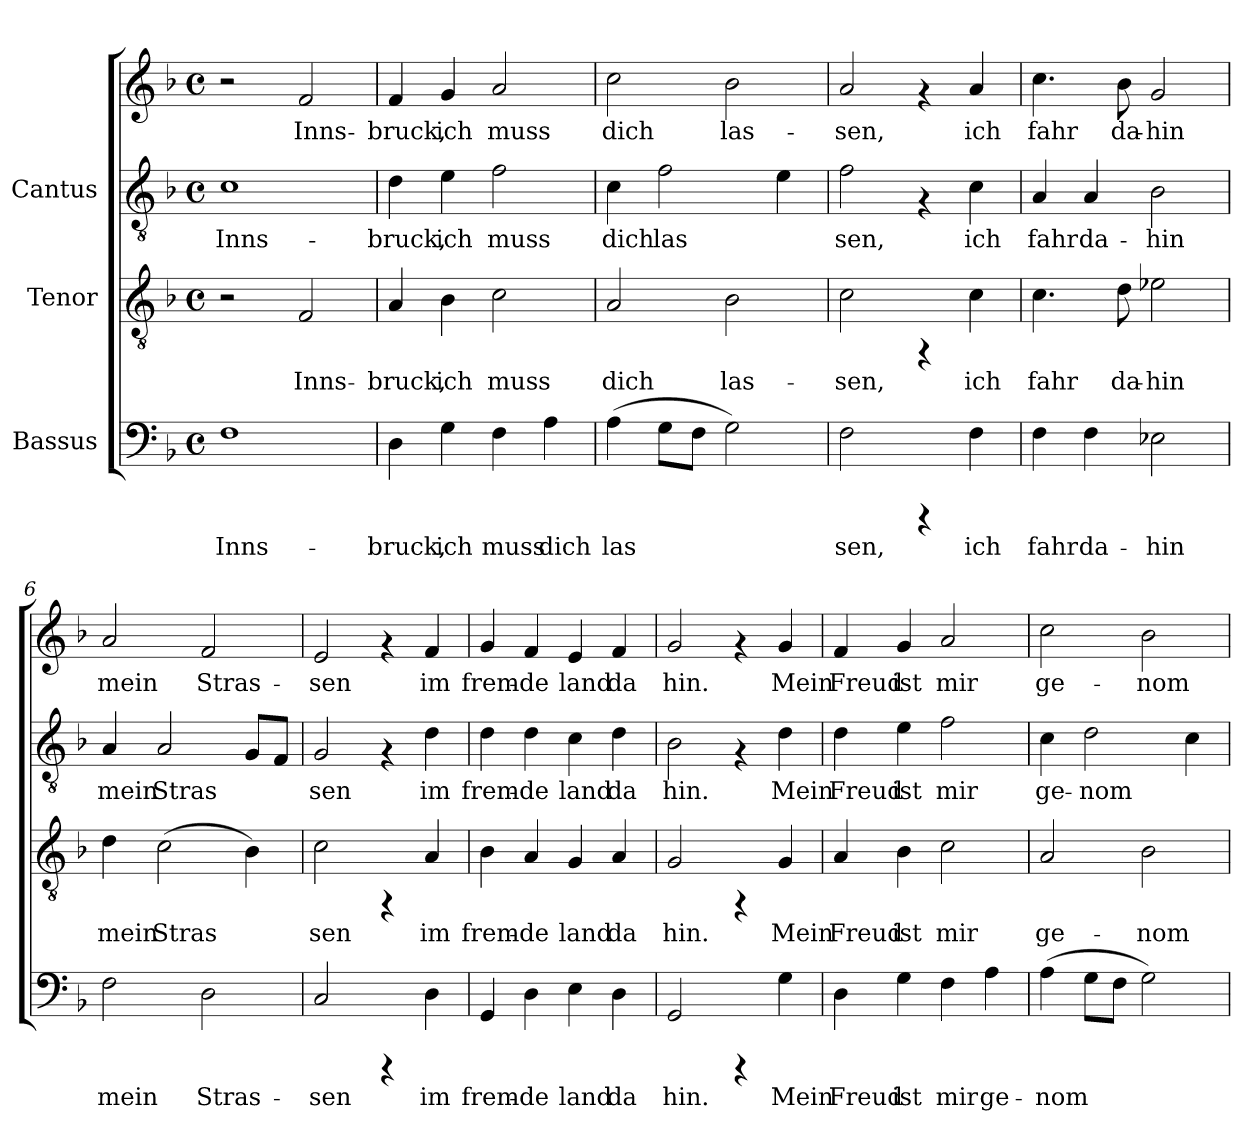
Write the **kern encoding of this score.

**kern	**text	**kern	**text	**kern	**text	**kern	**text
*part3	*part3	*part2	*part2	*part1	*part1	*part1	*part1
*staff4	*staff4	*staff3	*staff3	*staff2	*staff2	*staff1	*staff1
*I"Bassus	*	*I"Tenor	*	*I"Cantus	*	*	*
!!LO:PB:g=z
*stria5	*	*stria5	*	*stria5	*	*stria5	*
*clefF4	*	*clefGv2	*	*clefGv2	*	*clefG2	*
*k[b-]	*	*k[b-]	*	*k[b-]	*	*k[b-]	*
*F:	*	*F:	*	*F:	*	*F:	*
*M4/4	*	*M4/4	*	*M4/4	*	*M4/4	*
*met(c)	*	*met(c)	*	*met(c)	*	*met(c)	*
*MM144	*	*MM144	*	*MM144	*	*MM144	*
=1	=1	=1	=1	=1	=1	=1	=1
!	!LO:LY:b:cj	!	!	!	!LO:LY:b:cj	!	!
1F	Inns-	2r	.	1c	-Inns-	2r	.
!	!	!	!LO:LY:b:cj	!	!	!	!LO:LY:b:cj
.	.	2F/	Inns-	.	.	2f/	Inns-
=2	=2	=2	=2	=2	=2	=2	=2
!	!LO:LY:b:cj	!	!LO:LY:b:cj	!	!LO:LY:b:cj	!	!LO:LY:b:cj
4D\	-bruck,	4A/	-bruck,	4d\	bruck,	4f/	-bruck,
!	!LO:LY:b:cj	!	!LO:LY:b:cj	!	!LO:LY:b:cj	!	!LO:LY:b:cj
4G\	ich	4B-\	ich	4e\	ich	4g/	ich
!	!LO:LY:b:cj	!	!LO:LY:b:cj	!	!LO:LY:b:cj	!	!LO:LY:b:cj
4F\	muss	2c\	muss	2f\	muss	2a/	muss
!	!LO:LY:b:cj	!	!	!	!	!	!
4A\	dich	.	.	.	.	.	.
=3	=3	=3	=3	=3	=3	=3	=3
!	!LO:LY:b:cj	!	!LO:LY:b:cj	!	!LO:LY:b:cj	!	!LO:LY:b:cj
(>4A\	las-	2A/	dich	4c\	-dich	2cc\	dich
!	!LO:LY:b:cj	!	!	!	!LO:LY:b:cj	!	!
8G\L	--	.	.	2f\	las-	.	.
!	!LO:LY:b:cj	!	!	!	!	!	!
8F\J	--	.	.	.	.	.	.
!	!LO:LY:b:cj	!	!LO:LY:b:cj	!	!	!	!LO:LY:b:cj
2G\)	--	2B-\	las-	.	.	2b-\	las-
!	!	!	!	!	!LO:LY:b:cj	!	!
.	.	.	.	4e\	--	.	.
=4	=4	=4	=4	=4	=4	=4	=4
!	!LO:LY:b:cj	!	!LO:LY:b:cj	!	!LO:LY:b:cj	!	!LO:LY:b:cj
2F\	-sen,	2c\	-sen,	2f\	sen,	2a/	-sen,
4rCCC	.	4rFF	.	4rF	.	4rf	.
!	!LO:LY:b:cj	!	!LO:LY:b:cj	!	!LO:LY:b:cj	!	!LO:LY:b:cj
4F\	ich	4c\	ich	4c\	ich	4a/	ich
=5	=5	=5	=5	=5	=5	=5	=5
!	!LO:LY:b:cj	!	!LO:LY:b:cj	!	!LO:LY:b:cj	!	!LO:LY:b:cj
4F\	fahr	4.c\	fahr	4A/	fahr	4.cc\	fahr
!	!LO:LY:b:cj	!	!	!	!LO:LY:b:cj	!	!
4F\	da-	.	.	4A/	da-	.	.
!	!	!	!LO:LY:b:cj	!	!	!	!LO:LY:b:cj
.	.	8d\	da-	.	.	8b-\	da-
!	!LO:LY:b:cj	!	!LO:LY:b:cj	!	!LO:LY:b:cj	!	!LO:LY:b:cj
2E-X\	-hin	2e-X\	-hin	2B-\	-hin	2g/	-hin
!!LO:LB:g=z
=6	=6	=6	=6	=6	=6	=6	=6
!	!LO:LY:b:cj	!	!LO:LY:b:cj	!	!LO:LY:b:cj	!	!LO:LY:b:cj
2F\	mein	4d\	mein	4A/	-mein	2a/	mein
!	!	!	!LO:LY:b:cj	!	!LO:LY:b:cj	!	!
.	.	(>2c\	Stras-	2A/	Stras-	.	.
!	!LO:LY:b:cj	!	!	!	!	!	!LO:LY:b:cj
2D\	Stras-	.	.	.	.	2f/	Stras-
!	!	!	!LO:LY:b:cj	!	!LO:LY:b:cj	!	!
.	.	4B-\)	--	8G/L	--	.	.
!	!	!	!	!	!LO:LY:b:cj	!	!
.	.	.	.	8F/J	--	.	.
=7	=7	=7	=7	=7	=7	=7	=7
!	!LO:LY:b:cj	!	!LO:LY:b:cj	!	!LO:LY:b:cj	!	!LO:LY:b:cj
2C/	-sen	2c\	-sen	2G/	sen	2e/	-sen
4rCCC	.	4rFF	.	4rF	.	4rf	.
!	!LO:LY:b:cj	!	!LO:LY:b:cj	!	!LO:LY:b:cj	!	!LO:LY:b:cj
4D\	im	4A/	im	4d\	im	4f/	im
=8	=8	=8	=8	=8	=8	=8	=8
!	!LO:LY:b:cj	!	!LO:LY:b:cj	!	!LO:LY:b:cj	!	!LO:LY:b:cj
4GG/	frem-	4B-\	frem-	4d\	frem-	4g/	frem-
!	!LO:LY:b:cj	!	!LO:LY:b:cj	!	!LO:LY:b:cj	!	!LO:LY:b:cj
4D\	-de	4A/	-de	4d\	-de	4f/	-de
!	!LO:LY:b:cj	!	!LO:LY:b:cj	!	!LO:LY:b:cj	!	!LO:LY:b:cj
4E\	land	4G/	land	4c\	land	4e/	land
!	!LO:LY:b:cj	!	!LO:LY:b:cj	!	!LO:LY:b:cj	!	!LO:LY:b:cj
4D\	da	4A/	da	4d\	da	4f/	da
=9	=9	=9	=9	=9	=9	=9	=9
!	!LO:LY:b:cj	!	!LO:LY:b:cj	!	!LO:LY:b:cj	!	!LO:LY:b:cj
2GG/	hin.	2G/	hin.	2B-\	hin.	2g/	hin.
4rCCC	.	4rFF	.	4rF	.	4rf	.
!	!LO:LY:b:cj	!	!LO:LY:b:cj	!	!LO:LY:b:cj	!	!LO:LY:b:cj
4G\	Mein	4G/	Mein	4d\	Mein	4g/	Mein
=10	=10	=10	=10	=10	=10	=10	=10
!	!LO:LY:b:cj	!	!LO:LY:b:cj	!	!LO:LY:b:cj	!	!LO:LY:b:cj
4D\	Freud	4A/	Freud	4d\	Freud	4f/	Freud
!	!LO:LY:b:cj	!	!LO:LY:b:cj	!	!LO:LY:b:cj	!	!LO:LY:b:cj
4G\	ist	4B-\	ist	4e\	ist	4g/	ist
!	!LO:LY:b:cj	!	!LO:LY:b:cj	!	!LO:LY:b:cj	!	!LO:LY:b:cj
4F\	mir	2c\	mir	2f\	mir	2a/	mir
!	!LO:LY:b:cj	!	!	!	!	!	!
4A\	ge-	.	.	.	.	.	.
!!LO:PB:g=z
=11	=11	=11	=11	=11	=11	=11	=11
!	!LO:LY:b:cj	!	!LO:LY:b:cj	!	!LO:LY:b:cj	!	!LO:LY:b:cj
(>4A\	-nom-	2A/	ge-	4c\	-ge-	2cc\	ge-
!	!LO:LY:b:cj	!	!	!	!LO:LY:b:cj	!	!
8G\L	--	.	.	2d\	-nom-	.	.
!	!LO:LY:b:cj	!	!	!	!	!	!
8F\J	--	.	.	.	.	.	.
!	!LO:LY:b:cj	!	!LO:LY:b:cj	!	!	!	!LO:LY:b:cj
2G\)	--	2B-\	-nom-	.	.	2b-\	-nom-
!	!	!	!	!	!LO:LY:b:cj	!	!
.	.	.	.	4c\	--	.	.
=	=	=	=	=	=	=	=
*-	*-	*-	*-	*-	*-	*-	*-
